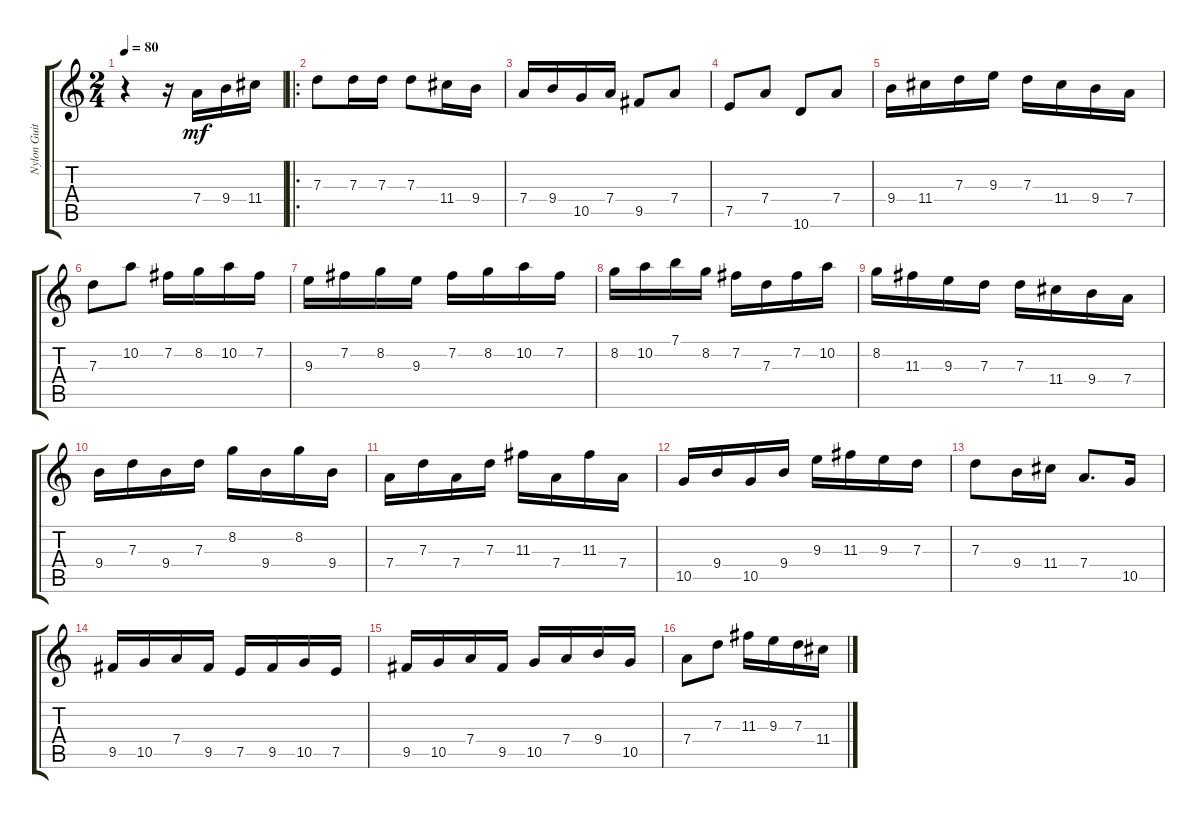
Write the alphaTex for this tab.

\track ("Nylon Guitar" "Nylon Guit") {instrument acousticguitarnylon}
\staff {score tabs}
\tuning (E4 B3 G3 D3 A2 E2) {hide}
\ts (2 4)
\tempo 80
\clef g2
\ks c
r.4{dy mf instrument acousticguitarnylon} r.16 7.4.16 9.4.16 11.4.16 |
\ro
7.3.8 7.3.16 7.3.16 7.3.8 11.4.16 9.4.16 |
7.4.16 9.4.16 10.5.16 7.4.16 9.5.8 7.4.8 |
7.5.8 7.4.8 10.6.8 7.4.8 |
9.4.16 11.4.16 7.3.16 9.3.16 7.3.16 11.4.16 9.4.16 7.4.16 |
7.3.8 10.2.8 7.2.16 8.2.16 10.2.16 7.2.16 |
9.3.16 7.2.16 8.2.16 9.3.16 7.2.16 8.2.16 10.2.16 7.2.16 |
8.2.16 10.2.16 7.1.16 8.2.16 7.2.16 7.3.16 7.2.16 10.2.16 |
8.2.16 11.3.16 9.3.16 7.3.16 7.3.16 11.4.16 9.4.16 7.4.16 |
9.4.16 7.3.16 9.4.16 7.3.16 8.2.16 9.4.16 8.2.16 9.4.16 |
7.4.16 7.3.16 7.4.16 7.3.16 11.3.16 7.4.16 11.3.16 7.4.16 |
10.5.16 9.4.16 10.5.16 9.4.16 9.3.16 11.3.16 9.3.16 7.3.16 |
7.3.8 9.4.16 11.4.16 7.4.8{d} 10.5.16 |
9.5.16 10.5.16 7.4.16 9.5.16 7.5.16 9.5.16 10.5.16 7.5.16 |
9.5.16 10.5.16 7.4.16 9.5.16 10.5.16 7.4.16 9.4.16 10.5.16 |
7.4.8 7.3.8 11.3.16 9.3.16 7.3.16 11.4.16
